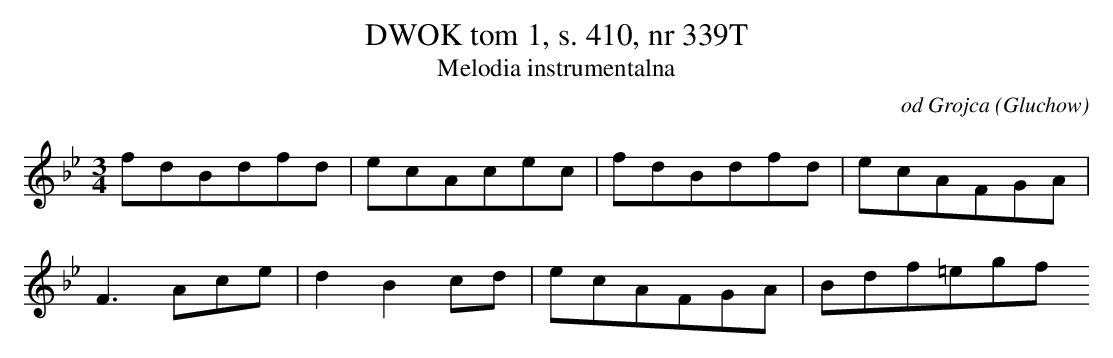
X:1
T: DWOK tom 1, s. 410, nr 339T
T: Melodia instrumentalna
O: od Grojca (Gluchow)
M: 3/4
L: 1/8
K: Bb
fdBdfd | ecAcec | fdBdfd | ecAFGA |
F3Ace | d2B2cd | ecAFGA | Bdf=egf
